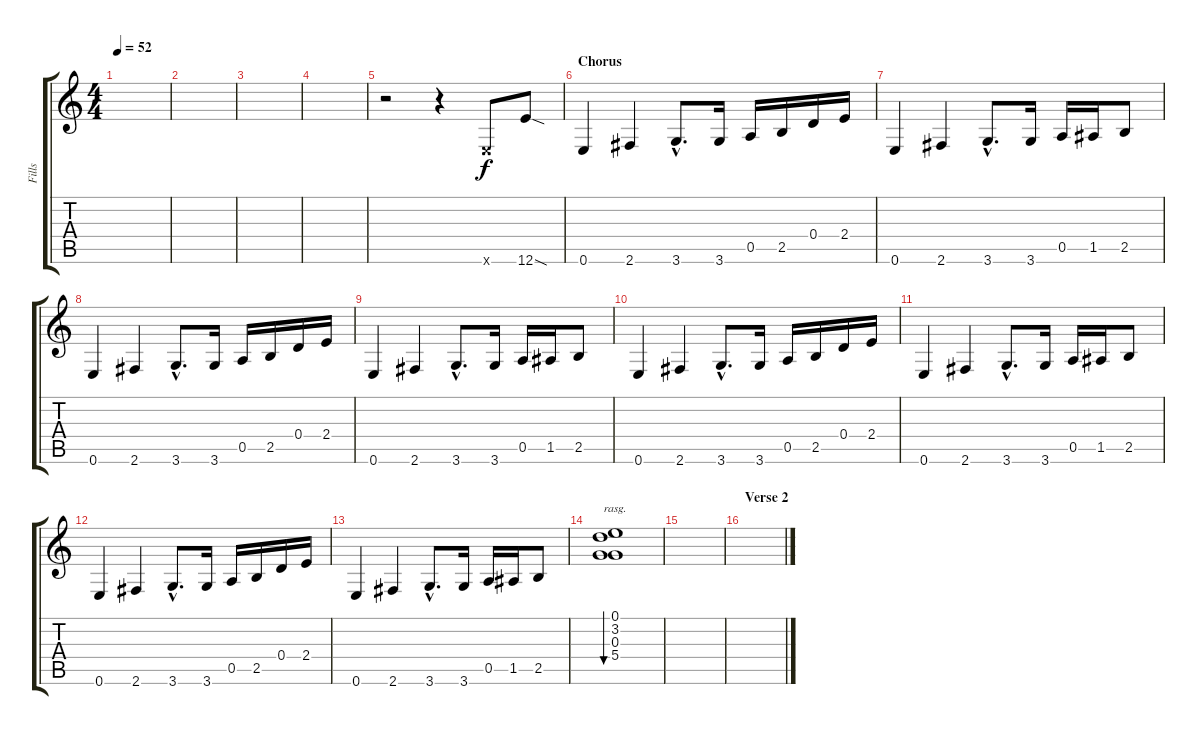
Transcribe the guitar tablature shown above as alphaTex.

\track ("Fills" "Fills") {instrument distortionguitar}
\staff {score tabs}
\tuning (E4 B3 G3 D3 A2 E2) {hide}
\ts (4 4)
\tempo 52
\clef g2
\ks c
|
|
|
|
r.2{instrument distortionguitar} r.4 0.6{x}.8 12.6{sod}.8 |
\section ("" "Chorus")
0.6.4 2.6.4 3.6{hac}.8{d} 3.6.16 0.5.16 2.5.16 0.4.16 2.4.16 |
0.6.4 2.6.4 3.6{hac}.8{d} 3.6.16 0.5.16 1.5.16 2.5.8 |
0.6.4 2.6.4 3.6{hac}.8{d} 3.6.16 0.5.16 2.5.16 0.4.16 2.4.16 |
0.6.4 2.6.4 3.6{hac}.8{d} 3.6.16 0.5.16 1.5.16 2.5.8 |
0.6.4 2.6.4 3.6{hac}.8{d} 3.6.16 0.5.16 2.5.16 0.4.16 2.4.16 |
0.6.4 2.6.4 3.6{hac}.8{d} 3.6.16 0.5.16 1.5.16 2.5.8 |
0.6.4 2.6.4 3.6{hac}.8{d} 3.6.16 0.5.16 2.5.16 0.4.16 2.4.16 |
0.6.4 2.6.4 3.6{hac}.8{d} 3.6.16 0.5.16 1.5.16 2.5.8 |
(0.1 3.2 0.3 5.4).1{bu 60 rasg ii instrument electricguitarclean} |
|
\section ("" "Verse 2")
